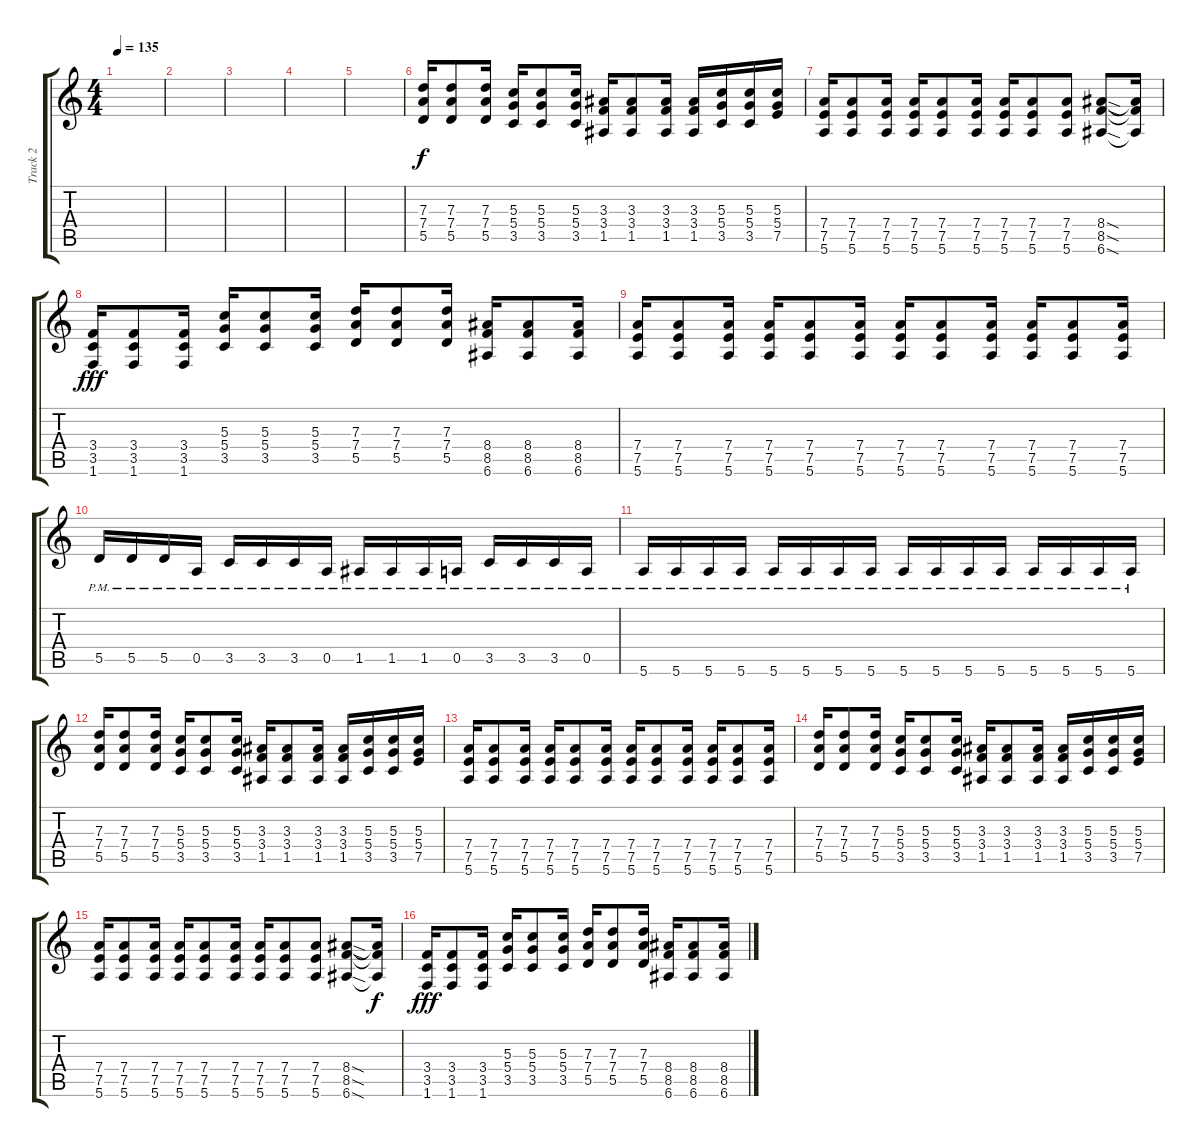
\track ("Track 2" "Track 2") {instrument distortionguitar}
\staff {score tabs}
\tuning (E4 B3 G3 D3 A2 E2) {hide}
\ts (4 4)
\tempo 135
\clef g2
\ks c
|
|
|
|
|
(7.3 7.4 5.5).16 (7.3 7.4 5.5).8 (7.3 7.4 5.5).16 (5.3 5.4 3.5).16 (5.3 5.4 3.5).8 (5.3 5.4 3.5).16 (3.3 3.4 1.5).16 (3.3 3.4 1.5).8 (3.3 3.4 1.5).16 (3.3 3.4 1.5).16 (5.3 5.4 3.5).16 (5.3 5.4 3.5).16 (5.3 5.4 7.5).16 |
(7.4 7.5 5.6).16 (7.4 7.5 5.6).8 (7.4 7.5 5.6).16 (7.4 7.5 5.6).16 (7.4 7.5 5.6).8 (7.4 7.5 5.6).16 (7.4 7.5 5.6).16 (7.4 7.5 5.6).8 (7.4 7.5 5.6).8 (8.4{sod} 8.5{sod} 6.6{sod}).8 (8.4{t} 8.5{t} 6.6{t}).16{dy f} |
(3.4 3.5 1.6).16{dy fff} (3.4 3.5 1.6).8 (3.4 3.5 1.6).16 (5.3 5.4 3.5).16 (5.3 5.4 3.5).8 (5.3 5.4 3.5).16 (7.3 7.4 5.5).16 (7.3 7.4 5.5).8 (7.3 7.4 5.5).16 (8.4 8.5 6.6).16 (8.4 8.5 6.6).8 (8.4 8.5 6.6).16 |
(7.4 7.5 5.6).16 (7.4 7.5 5.6).8 (7.4 7.5 5.6).16 (7.4 7.5 5.6).16 (7.4 7.5 5.6).8 (7.4 7.5 5.6).16 (7.4 7.5 5.6).16 (7.4 7.5 5.6).8 (7.4 7.5 5.6).16 (7.4 7.5 5.6).16 (7.4 7.5 5.6).8 (7.4 7.5 5.6).16 |
5.5{pm}.16 5.5{pm}.16 5.5{pm}.16 0.5{pm}.16 3.5{pm}.16 3.5{pm}.16 3.5{pm}.16 0.5{pm}.16 1.5{pm}.16 1.5{pm}.16 1.5{pm}.16 0.5{pm}.16 3.5{pm}.16 3.5{pm}.16 3.5{pm}.16 0.5{pm}.16 |
5.6{pm}.16 5.6{pm}.16 5.6{pm}.16 5.6{pm}.16 5.6{pm}.16 5.6{pm}.16 5.6{pm}.16 5.6{pm}.16 5.6{pm}.16 5.6{pm}.16 5.6{pm}.16 5.6{pm}.16 5.6{pm}.16 5.6{pm}.16 5.6{pm}.16 5.6{pm}.16 |
(7.3 7.4 5.5).16 (7.3 7.4 5.5).8 (7.3 7.4 5.5).16 (5.3 5.4 3.5).16 (5.3 5.4 3.5).8 (5.3 5.4 3.5).16 (3.3 3.4 1.5).16 (3.3 3.4 1.5).8 (3.3 3.4 1.5).16 (3.3 3.4 1.5).16 (5.3 5.4 3.5).16 (5.3 5.4 3.5).16 (5.3 5.4 7.5).16 |
(7.4 7.5 5.6).16 (7.4 7.5 5.6).8 (7.4 7.5 5.6).16 (7.4 7.5 5.6).16 (7.4 7.5 5.6).8 (7.4 7.5 5.6).16 (7.4 7.5 5.6).16 (7.4 7.5 5.6).8 (7.4 7.5 5.6).16 (7.4 7.5 5.6).16 (7.4 7.5 5.6).8 (7.4 7.5 5.6).16 |
(7.3 7.4 5.5).16 (7.3 7.4 5.5).8 (7.3 7.4 5.5).16 (5.3 5.4 3.5).16 (5.3 5.4 3.5).8 (5.3 5.4 3.5).16 (3.3 3.4 1.5).16 (3.3 3.4 1.5).8 (3.3 3.4 1.5).16 (3.3 3.4 1.5).16 (5.3 5.4 3.5).16 (5.3 5.4 3.5).16 (5.3 5.4 7.5).16 |
(7.4 7.5 5.6).16 (7.4 7.5 5.6).8 (7.4 7.5 5.6).16 (7.4 7.5 5.6).16 (7.4 7.5 5.6).8 (7.4 7.5 5.6).16 (7.4 7.5 5.6).16 (7.4 7.5 5.6).8 (7.4 7.5 5.6).8 (8.4{sod} 8.5{sod} 6.6{sod}).8 (8.4{t} 8.5{t} 6.6{t}).16{dy f} |
(3.4 3.5 1.6).16{dy fff} (3.4 3.5 1.6).8 (3.4 3.5 1.6).16 (5.3 5.4 3.5).16 (5.3 5.4 3.5).8 (5.3 5.4 3.5).16 (7.3 7.4 5.5).16 (7.3 7.4 5.5).8 (7.3 7.4 5.5).16 (8.4 8.5 6.6).16 (8.4 8.5 6.6).8 (8.4 8.5 6.6).16
